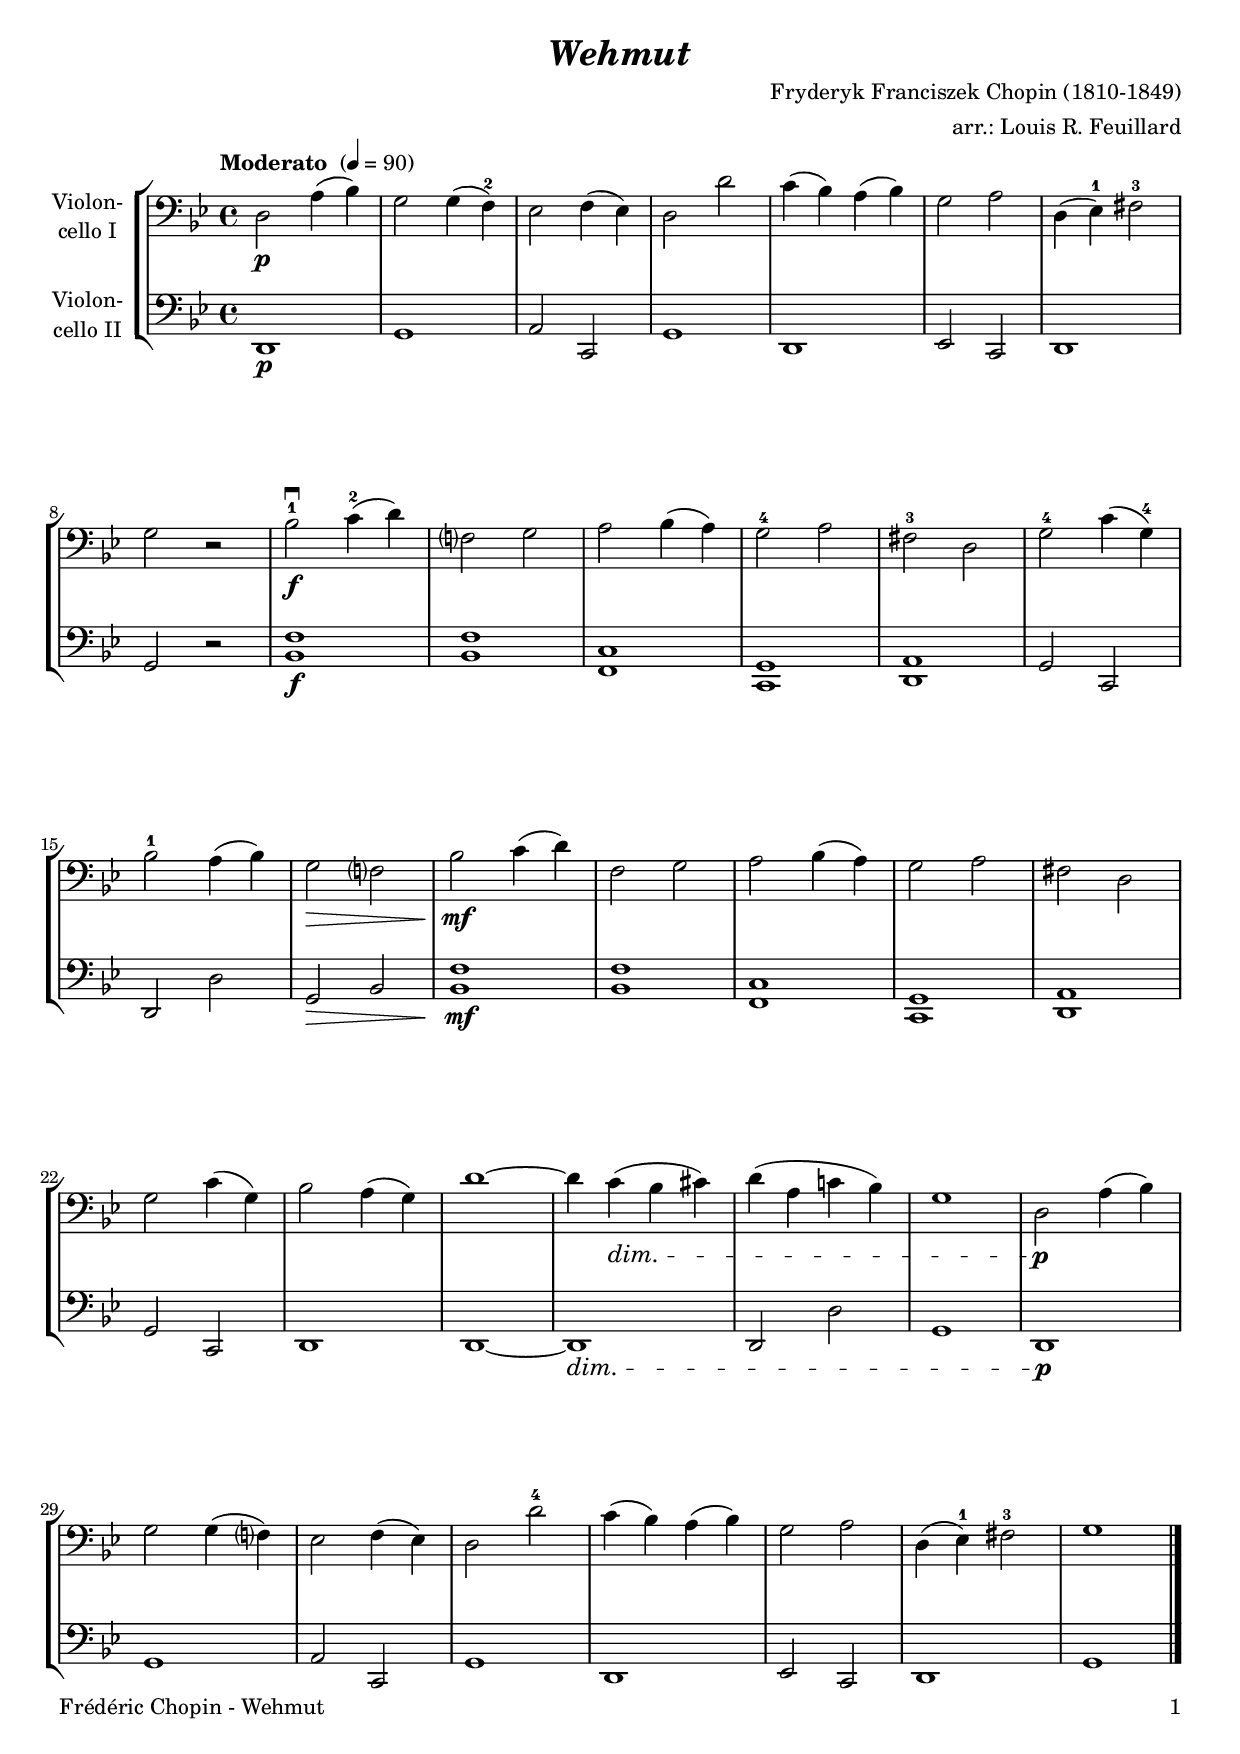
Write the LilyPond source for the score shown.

\version "2.24.4"
\include "deutsch.ly"
  
#(set-global-staff-size 19)

\header {
  title     = \markup \bold \italic "Wehmut"
  composer  = "Fryderyk Franciszek Chopin (1810-1849)"
  arranger  = "arr.: Louis R. Feuillard"
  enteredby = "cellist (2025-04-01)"
%  piece     = ""
}

voiceconsts = {
  \key g \minor
  \time 4/4
  \clef "bass"
%  \numericTimeSignature
  \compressEmptyMeasures
% Set default beaming for all staves
%  \set Timing.beamExceptions = #'()
%  \set Timing.baseMoment     = #(ly:make-moment 1 4)
%  \set Timing.beatStructure  = #'(1 1 1)
  \tempo "Moderato " 4=90
}

mivl = "violin"
miva = "viola"
misa = "string ensemble 1"
misb = "string ensemble 2"
mivc = "cello"

rall = \mark \markup \box \italic "rall."

va = \relative c {
  \voiceconsts

  d2\p a'4( b)
  g2 g4( f)-2
  es2 f4( es)
  d2 d'
  c4( b) a( b)
  g2 a
  d,4( es)-1 fis2-3
  g r

  b\downbow-1\f c4(-2 d)
  f,?2 g
  a b4( a)
  g2-4 a
  fis-3 d
  g-4 c4( g)-4
  b2-1 a4( b)
  g2\> f?

  b\!\mf c4( d)
  f,2 g
  a b4( a)
  g2 a
  fis d
  g c4( g)
  b2 a4( g)
  d'1~
  d4 c(\dim b cis)

  d( a c! b)
  g1
  d2\p a'4( b)
  g2 g4( f?)
  es2 f4( es)
  d2 d'-4
  c4( b) a( b)
  g2 a
  d,4( es)-1 fis2-3
  g1 \bar "|."
}

vb = \relative c, {
  \voiceconsts

  d1\p
  g
  a2 c,
  g'1
  d
  es2 c
  d1
  g2 r

  <b f'>1\f
  <b f'>
  <f c'>
  <c g'>
  <d a'>
  g2 c,
  d d'
  g,\> b

  <b f'>1\!\mf
  <b f'>
  <f c'>
  <c g'>
  <d a'>
  g2 c,
  d1
  d~
  d\dim

  d2 d'
  g,1
  d\p
  g
  a2 c,
  g'1
  d
  es2 c
  d1
  g \bar "|."
}


music = \new StaffGroup <<
      \new Staff {
	\set Staff.midiInstrument = \mivc
	\set Staff.instrumentName = \markup \center-column { "Violon-" "cello I" }
	\transpose g g { \va }
      }

      \new Staff {
	\set Staff.midiInstrument = \mivc
	\set Staff.instrumentName = \markup \center-column { "Violon-" "cello II" }
	\transpose g g { \vb }
      }
>>

\book {
  \paper {
    print-page-number = ##t
    print-first-page-number = ##t
    ragged-last-bottom = ##f
    oddHeaderMarkup = \markup \null
    evenHeaderMarkup = \markup \null
    oddFooterMarkup = \markup {
      \fill-line {
        \if \should-print-page-number
        "Frédéric Chopin - Wehmut" \fromproperty #'page:page-number-string
      }
    }
    evenFooterMarkup = \oddFooterMarkup
  } \score {
    \music
    \layout {}
  }

  \score {
    \unfoldRepeats \music

    \midi {
      \context {
        \Score
      }
    }
  }
}
